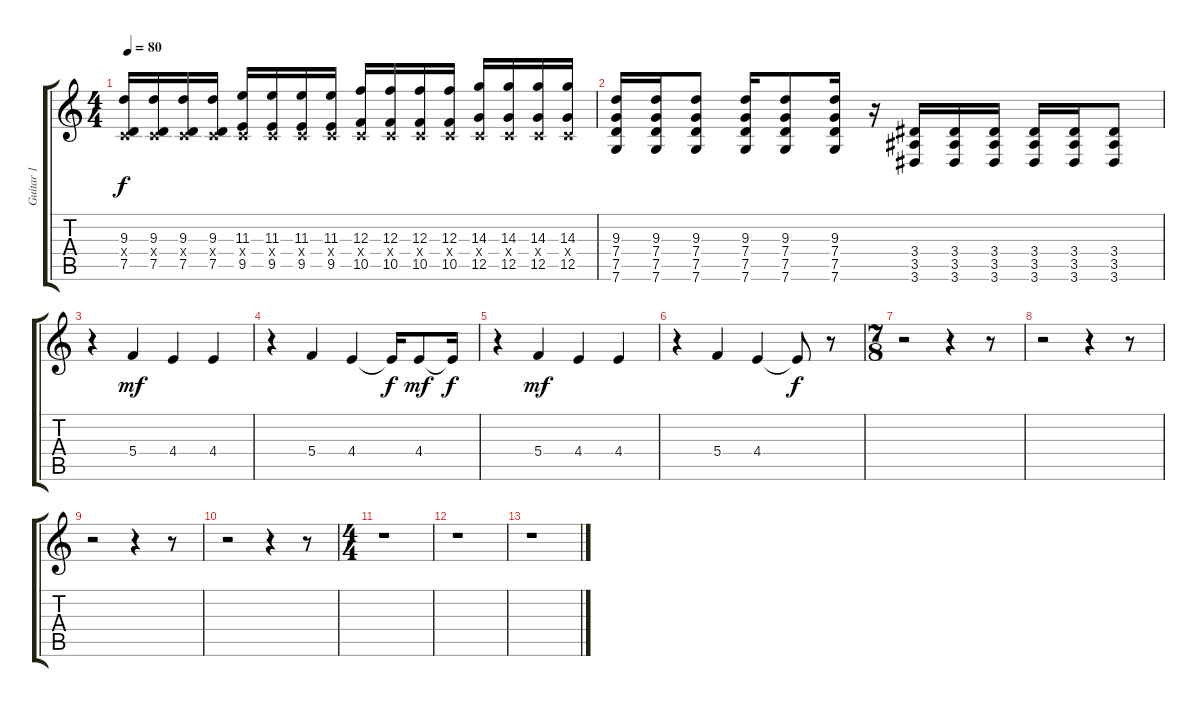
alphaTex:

\track ("Guitar 1" "Guitar 1") {instrument electricguitarmuted}
\staff {score tabs}
\tuning (D4 A3 F3 C3 G2 C2) {hide}
\ts (4 4)
\tempo 80
\clef g2
\ks c
(9.3 0.4{x} 7.5).16{dy f instrument distortionguitar} (9.3 0.4{x} 7.5).16 (9.3 0.4{x} 7.5).16 (9.3 0.4{x} 7.5).16 (11.3 0.4{x} 9.5).16 (11.3 0.4{x} 9.5).16 (11.3 0.4{x} 9.5).16 (11.3 0.4{x} 9.5).16 (12.3 0.4{x} 10.5).16 (12.3 0.4{x} 10.5).16 (12.3 0.4{x} 10.5).16 (12.3 0.4{x} 10.5).16 (14.3 0.4{x} 12.5).16 (14.3 0.4{x} 12.5).16 (14.3 0.4{x} 12.5).16 (14.3 0.4{x} 12.5).16 |
(9.3 7.4 7.5 7.6).16{instrument distortionguitar} (9.3 7.4 7.5 7.6).16 (9.3 7.4 7.5 7.6).8 (9.3 7.4 7.5 7.6).16 (9.3 7.4 7.5 7.6).8 (9.3 7.4 7.5 7.6).16 r.16 (3.4 3.5 3.6).16 (3.4 3.5 3.6).16 (3.4 3.5 3.6).16 (3.4 3.5 3.6).16 (3.4 3.5 3.6).16 (3.4 3.5 3.6).8 |
r.4 5.4.4{dy mf instrument distortionguitar} 4.4.4 4.4.4 |
r.4 5.4.4{instrument distortionguitar} 4.4.4 4.4{t}.16{dy f} 4.4.8{dy mf} 4.4{t}.16{dy f} |
r.4 5.4.4{dy mf instrument distortionguitar} 4.4.4 4.4.4 |
r.4 5.4.4{instrument distortionguitar} 4.4.4 4.4{t}.8{dy f} r.8 |
\ts (7 8)
r.2 r.4 r.8 |
r.2 r.4 r.8 |
r.2 r.4 r.8 |
r.2 r.4 r.8 |
\ts (4 4)
r.1 |
r.1 |
r.1
